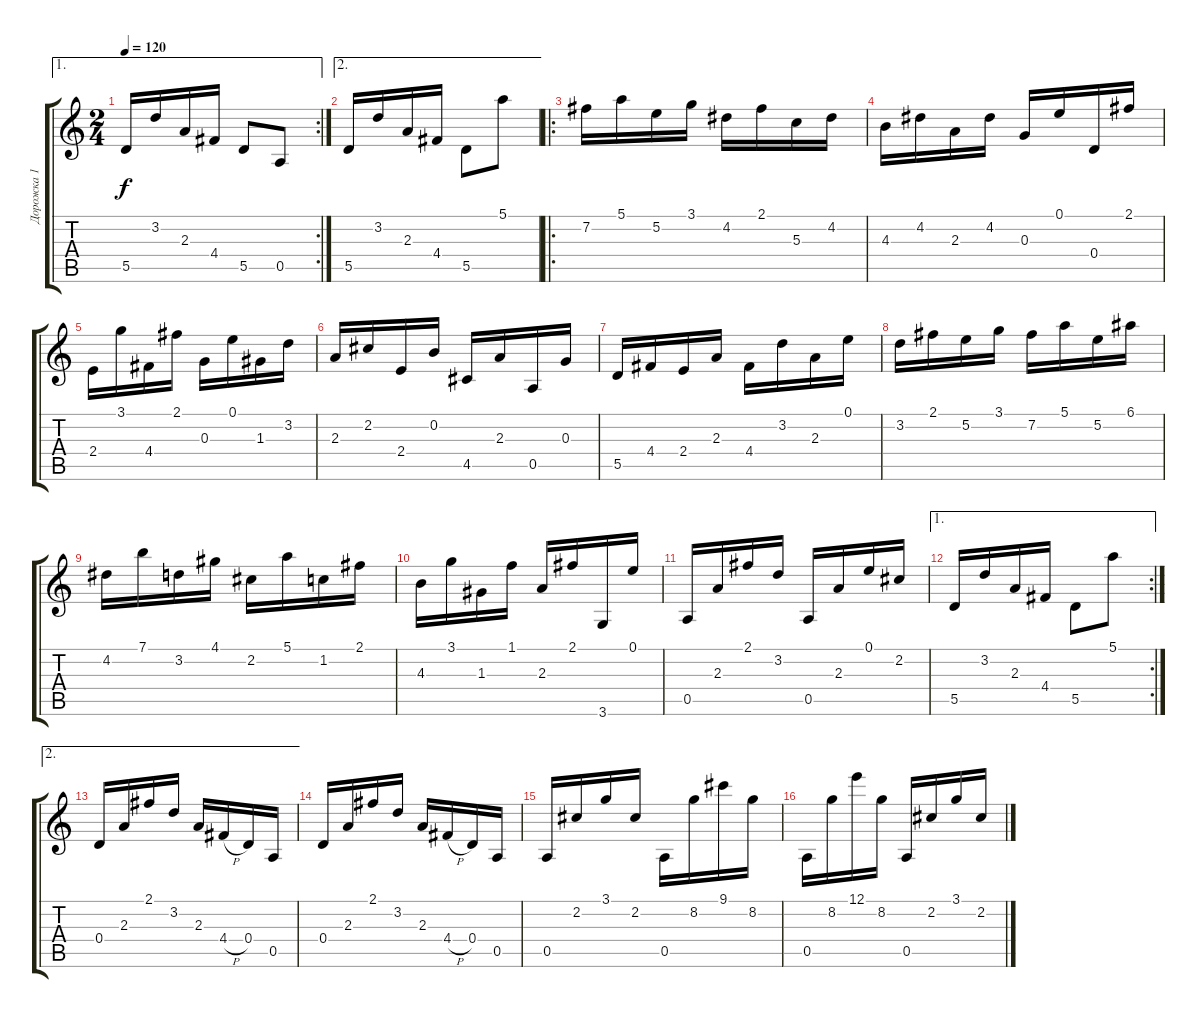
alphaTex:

\track ("Дорожка 1" "Дорожка 1") {instrument acousticguitarnylon}
\staff {score tabs}
\tuning (E4 B3 G3 D3 A2 E2) {hide}
\ae 1
\rc 2
\ts (2 4)
\tempo 120
\clef g2
\ks c
5.5.16{dy f} 3.2.16 2.3.16 4.4.16 5.5.8 0.5.8 |
\ae 2
5.5.16 3.2.16 2.3.16 4.4.16 5.5.8 5.1.8 |
\ro
7.2.16 5.1.16 5.2.16 3.1.16 4.2.16 2.1.16 5.3.16 4.2.16 |
4.3.16 4.2.16 2.3.16 4.2.16 0.3.16 0.1.16 0.4.16 2.1.16 |
2.4.16 3.1.16 4.4.16 2.1.16 0.3.16 0.1.16 1.3.16 3.2.16 |
2.3.16 2.2.16 2.4.16 0.2.16 4.5.16 2.3.16 0.5.16 0.3.16 |
5.5.16 4.4.16 2.4.16 2.3.16 4.4.16 3.2.16 2.3.16 0.1.16 |
3.2.16 2.1.16 5.2.16 3.1.16 7.2.16 5.1.16 5.2.16 6.1.16 |
4.2.16 7.1.16 3.2.16 4.1.16 2.2.16 5.1.16 1.2.16 2.1.16 |
4.3.16 3.1.16 1.3.16 1.1.16 2.3.16 2.1.16 3.6.16 0.1.16 |
0.5.16 2.3.16 2.1.16 3.2.16 0.5.16 2.3.16 0.1.16 2.2.16 |
\ae 1
\rc 2
5.5.16 3.2.16 2.3.16 4.4.16 5.5.8 5.1.8 |
\ae 2
0.4.16 2.3.16 2.1.16 3.2.16 2.3.16 4.4{h}.16 0.4.16 0.5.16 |
0.4.16 2.3.16 2.1.16 3.2.16 2.3.16 4.4{h}.16 0.4.16 0.5.16 |
0.5.16 2.2.16 3.1.16 2.2.16 0.5.16 8.2.16 9.1.16 8.2.16 |
0.5.16 8.2.16 12.1.16 8.2.16 0.5.16 2.2.16 3.1.16 2.2.16
